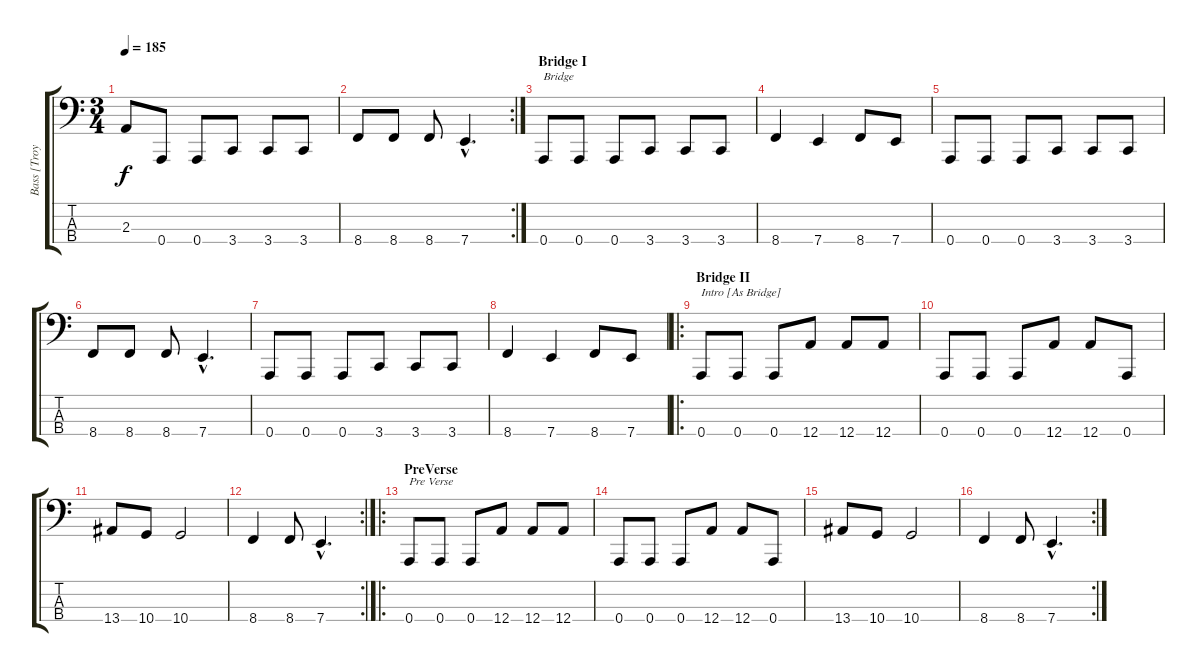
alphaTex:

\track ("Bass [Troy Sanders]" "Bass [Troy") {instrument electricbasspick}
\staff {score tabs}
\tuning (F2 C2 G1 A0) {hide}
\ts (3 4)
\tempo 185
\clef f4
\ks c
2.3.8{dy f} 0.4.8 0.4.8 3.4.8 3.4.8 3.4.8 |
\rc 2
8.4.8 8.4.8 8.4.8 7.4{hac}.4{d} |
\section ("" "Bridge I")
0.4.8{txt "Bridge"} 0.4.8 0.4.8 3.4.8 3.4.8 3.4.8 |
8.4.4 7.4.4 8.4.8 7.4.8 |
0.4.8 0.4.8 0.4.8 3.4.8 3.4.8 3.4.8 |
8.4.8 8.4.8 8.4.8 7.4{hac}.4{d} |
0.4.8 0.4.8 0.4.8 3.4.8 3.4.8 3.4.8 |
8.4.4 7.4.4 8.4.8 7.4.8 |
\ro
\section ("" "Bridge II")
0.4.8{txt "Intro [As Bridge]"} 0.4.8 0.4.8 12.4.8 12.4.8 12.4.8 |
0.4.8 0.4.8 0.4.8 12.4.8 12.4.8 0.4.8 |
13.4.8 10.4.8 10.4.2 |
\rc 2
8.4.4 8.4.8 7.4{hac}.4{d} |
\ro
\section ("" "PreVerse")
0.4.8{txt "Pre Verse"} 0.4.8 0.4.8 12.4.8 12.4.8 12.4.8 |
0.4.8 0.4.8 0.4.8 12.4.8 12.4.8 0.4.8 |
13.4.8 10.4.8 10.4.2 |
\rc 2
8.4.4 8.4.8 7.4{hac}.4{d}
